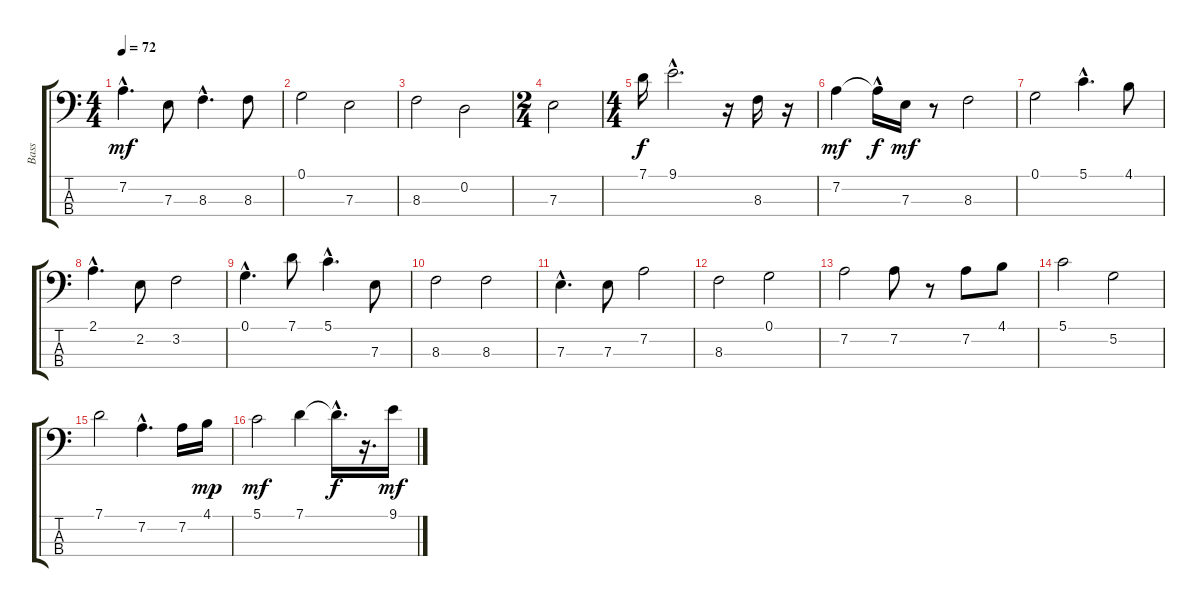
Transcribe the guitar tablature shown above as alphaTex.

\track ("Bass" "Bass") {instrument electricbassfinger}
\staff {score tabs}
\tuning (G2 D2 A1 E1) {hide}
\ts (4 4)
\tempo 72
\clef f4
\ks c
7.2{hac}.4{d dy mf} 7.3.8 8.3{hac}.4{d} 8.3.8 |
0.1.2 7.3.2 |
8.3.2 0.2.2 |
\ts (2 4)
7.3.2 |
\ts (4 4)
7.1.16{dy f} 9.1{hac}.2{d} r.16 8.3.16 r.16 |
7.2.4{dy mf} 7.2{hac t}.16{dy f} 7.3.16{dy mf} r.8 8.3.2 |
0.1.2 5.1{hac}.4{d} 4.1.8 |
2.1{hac}.4{d} 2.2.8 3.2.2 |
0.1{hac}.4{d} 7.1.8 5.1{hac}.4{d} 7.3.8 |
8.3.2 8.3.2 |
7.3{hac}.4{d} 7.3.8 7.2.2 |
8.3.2 0.1.2 |
7.2.2 7.2.8 r.8 7.2.8 4.1.8 |
5.1.2 5.2.2 |
7.1.2 7.2{hac}.4{d} 7.2.16 4.1.16{dy mp} |
5.1.2{dy mf} 7.1.4 7.1{hac t}.16{d dy f} r.16{d} 9.1.16{dy mf}
